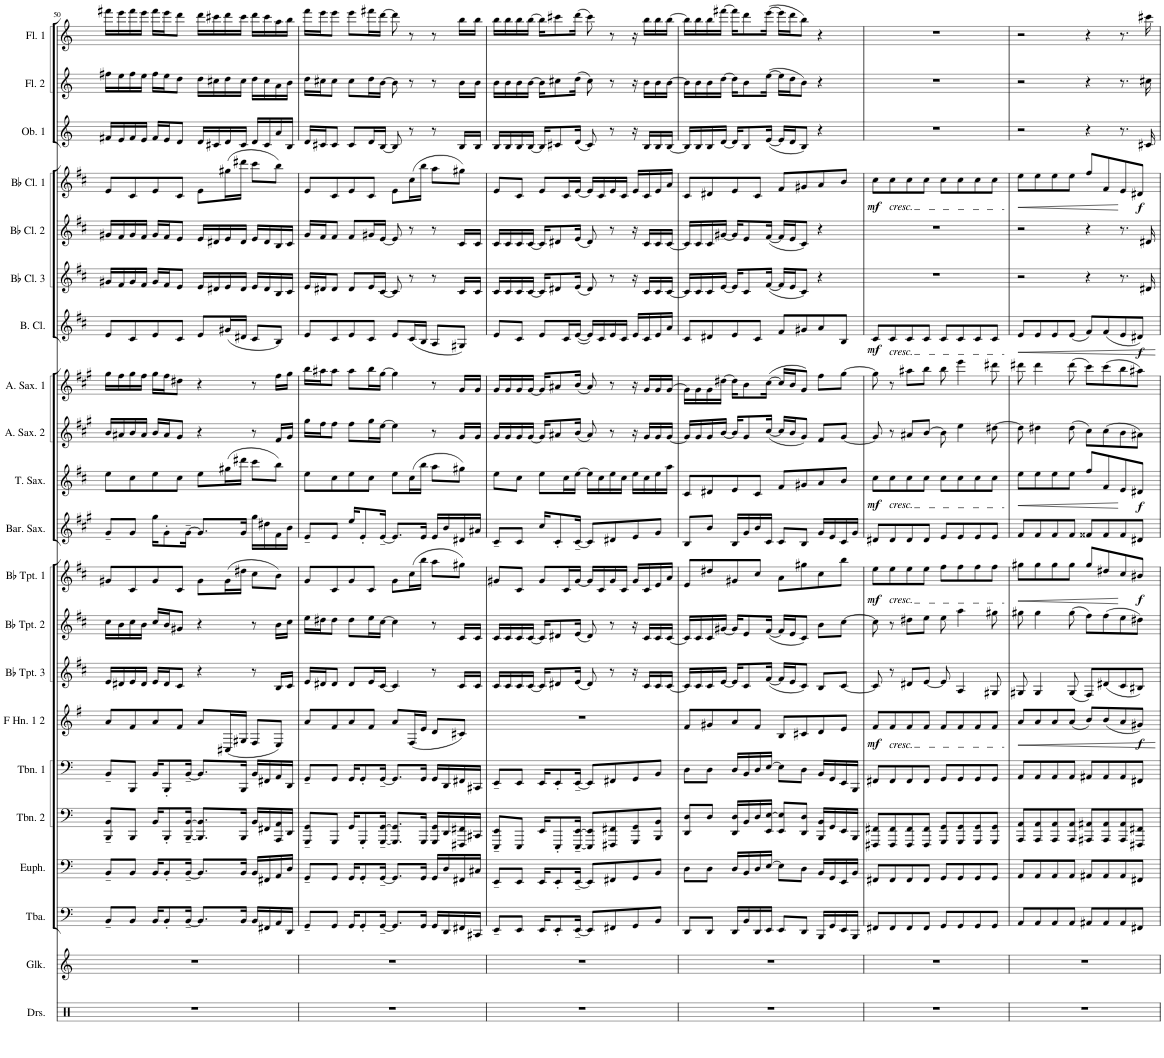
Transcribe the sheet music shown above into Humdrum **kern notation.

**kern	**kern	**kern	**kern	**kern	**kern	**kern	**dynam	**kern	**kern	**kern	**dynam	**kern	**kern	**dynam	**kern	**kern	**kern	**dynam	**kern	**kern	**kern	**dynam	**kern	**kern	**kern
*part21	*part20	*part19	*part18	*part17	*part16	*part15	*part15	*part14	*part13	*part12	*part12	*part11	*part10	*part10	*part9	*part8	*part7	*part7	*part6	*part5	*part4	*part4	*part3	*part2	*part1
*staff21	*staff20	*staff19	*staff18	*staff17	*staff16	*staff15	*staff15	*staff14	*staff13	*staff12	*staff12	*staff11	*staff10	*staff10	*staff9	*staff8	*staff7	*staff7	*staff6	*staff5	*staff4	*staff4	*staff3	*staff2	*staff1
*I"Drumset	*I"Glockenspiel	*I"Tuba	*I"Euphonium	*I"Trombone 2	*I"Trombone 1	*I"F Horn 1 &amp; 2	*	*I"Bb Trumpet 3	*I"Bb Trumpet 2	*I"Bb Trumpet 1	*	*I"Baritone Saxophone	*I"Tenor Saxophone	*	*I"Alto Saxophone 2	*I"Alto Saxophone 1	*I"Bass Clarinet	*	*I"Bb Clarinet 3	*I"Bb Clarinet 2	*I"Bb Clarinet 1	*	*I"Oboe 1	*I"Flute 2	*I"Flute 1
*I'Drs.	*I'Glk.	*I'Tba.	*I'Euph.	*I'Tbn. 2	*I'Tbn. 1	*I'F Hn. 1 2	*	*I'Bb Tpt. 3	*I'Bb Tpt. 2	*I'Bb Tpt. 1	*	*I'Bar. Sax.	*I'T. Sax.	*	*I'A. Sax. 2	*I'A. Sax. 1	*I'B. Cl.	*	*I'Bb Cl. 3	*I'Bb Cl. 2	*I'Bb Cl. 1	*	*I'Ob. 1	*I'Fl. 2	*I'Fl. 1
!!LO:PB:g=z
*clefX	*clefG2	*clefF4	*clefF4	*clefF4	*clefF4	*clefG2	*	*clefG2	*clefG2	*clefG2	*	*clefG2	*clefG2	*	*clefG2	*clefG2	*clefG2	*	*clefG2	*clefG2	*clefG2	*	*clefG2	*clefG2	*clefG2
*	*Trd-14c-24	*	*	*	*	*Trd4c7	*	*Trd1c2	*Trd1c2	*Trd1c2	*	*Trd12c21	*Trd8c14	*	*Trd5c9	*Trd5c9	*Trd8c14	*	*Trd1c2	*Trd1c2	*Trd1c2	*	*	*	*
*k[]	*k[]	*k[]	*k[]	*k[]	*k[]	*k[f#]	*	*k[f#c#]	*k[f#c#]	*k[f#c#]	*	*k[f#c#g#]	*k[f#c#]	*	*k[f#c#g#]	*k[f#c#g#]	*k[f#c#]	*	*k[f#c#]	*k[f#c#]	*k[f#c#]	*	*k[]	*k[]	*k[]
*M4/4	*M4/4	*M4/4	*M4/4	*M4/4	*M4/4	*M4/4	*	*M4/4	*M4/4	*M4/4	*	*M4/4	*M4/4	*	*M4/4	*M4/4	*M4/4	*	*M4/4	*M4/4	*M4/4	*	*M4/4	*M4/4	*M4/4
=50	=50	=50	=50	=50	=50	=50	=50	=50	=50	=50	=50	=50	=50	=50	=50	=50	=50	=50	=50	=50	=50	=50	=50	=50	=50
1r	1r	8BB~/L	8BB~/L	8BBB/~ 8BB/~L	8BB~/L	8a/L	.	16e/LL	16cc#\LL	8g#X/L	.	8g#~/L	8ee\L	.	16b/LL	16gg#\LL	8e/L	.	16g#X/LL	16g#X/LL	8e/L	.	16f#X/LL	16ff#X\LL	16fff#X\LL
.	.	.	.	.	.	.	.	16d#X/	16b\	.	.	.	.	.	16a#X/	16ff#\	.	.	16f#/	16f#/	.	.	16e/	16ee\	16eee\
.	.	8BB/J	8BB/J	8BBB/J	8BBB/J	8f#/	.	16e/	16cc#\	8c#/	.	8g#/J	8cc#\	.	16b/	16gg#\	8c#/	.	16g#/	16g#/	8c#/	.	16f#/	16ff#\	16fff#\
.	.	.	.	.	.	.	.	16d#/JJ	16b\JJ	.	.	.	.	.	16a#/JJ	16ff#\JJ	.	.	16f#/JJ	16f#/JJ	.	.	16e/JJ	16ee\JJ	16eee\JJ
.	.	16BB/KL	16BB/KL	16BB/KL	16BB/KL	8a/	.	16e/LL	16cc#/LL	8g#/	.	16gg#\KL	8ee\	.	16b/LL	16gg#\LL	8e/	.	16g#/LL	16g#/LL	8e/	.	16f#/LL	16ff#\LL	16fff#\LL
.	.	8BB'/	8BB'/	8BBB'/	8BBB'/	.	.	16d#/J	16b/J	.	.	8g#'\	.	.	16a#/J	16ff#\J	.	.	16f#/J	16f#/J	.	.	16e/J	16ee\J	16eee\J
.	.	.	.	.	.	8f#/J	.	8c#/J	8g#X/J	8c#/J	.	.	8cc#\J	.	8g#/J	8dd#X\J	8c#/J	.	8e/J	8e/J	8c#/J	.	8d/J	8dd\J	8ddd\J
.	.	[16BB~/Jk	[16BB~/Jk	[16BBB/~ [16BB/~Jk	[16BB~/Jk	.	.	.	.	.	.	[16g#~\Jk	.	.	.	.	.	.	.	.	.	.	.	.	.
.	.	8.BB/L]	8.BB/L]	8.BBB/] 8.BB/]L	8.BB/L]	8a/L	.	4r	4r	8g#\L	.	8.g#/L]	8ee\L	.	4r	4r	8e/L	.	16e/LL	16e/LL	8e\L	.	16d/LL	16dd\LL	16ddd\LL
.	.	.	.	.	.	.	.	.	.	.	.	.	.	.	.	.	.	.	16d#X/	16d#X/	.	.	16c#X/	16cc#X\	16ccc#X\
.	.	.	.	.	.	(16C#X/L	.	.	.	(16g#\L	.	.	(16gg#X\L	.	.	.	(16g#X/L	.	16e/	16e/	(16gg#X\L	.	16d/	16dd\	16ddd\
.	.	16BB/Jk	16BB/Jk	16BBB/Jk	16BBB/Jk	16G#X/JJ	.	.	.	16dd#X\JJ	.	16g#/Jk	16ddd#X\JJ	.	.	.	16d#X/JJ	.	16d#/JJ	16d#/JJ	16ddd#X\JJ	.	16c#/JJ	16cc#\JJ	16ccc#\JJ
.	.	16BB/LL	16BB/LL	16BB/LL	16BB/LL	8F#/L	.	8r	8r	8cc#\L	.	16gg#\LL	8ccc#\L	.	8r	8r	8c#/L	.	16e/LL	16e/LL	8ccc#\L	.	16d/LL	16dd\LL	16ddd\LL
.	.	16FF#X/	16FF#X/	16FF#X/	16FF#X/	.	.	.	.	.	.	16dd#X\	.	.	.	.	.	.	16d#/	16d#/	.	.	16c#/	16cc#\	16ccc#\
.	.	16AA/	16AA/	16AAA/ 16AA/	16AA/	8E/J)	.	16B/LL	16b\LL	8b\J)	.	16f#\	8bb\J)	.	16f#/LL	16ff#\LL	8B/J)	.	16B/	16B/	8bb\J)	.	16a/	16a\	16aa\
.	.	16DD/JJ	16D/JJ	16DD/JJ	16DD/JJ	.	.	16c#/JJ	16cc#\JJ	.	.	16b\JJ	.	.	16g#/JJ	16gg#\JJ	.	.	16c#/JJ	16c#/JJ	.	.	16B/JJ	16b\JJ	16bb\JJ
=51	=51	=51	=51	=51	=51	=51	=51	=51	=51	=51	=51	=51	=51	=51	=51	=51	=51	=51	=51	=51	=51	=51	=51	=51	=51
1r	1r	8GG~/L	8GG~/L	8GGG/~ 8GG/~L	8GG~/L	8a/L	.	16e/LL	16ee\LL	8g/L	.	8e~/L	8ee\L	.	16gg#\LL	16bb\LL	8e/L	.	16e/LL	16g/LL	8e/L	.	16d/LL	16dd\LL	16fff\LL
.	.	.	.	.	.	.	.	16d#X/J	16dd#X\J	.	.	.	.	.	16ff#\J	16aa#X\J	.	.	16d#X/J	16f#/J	.	.	16c#X/J	16cc#X\J	16eee\J
.	.	8GG/J	8GG/J	8GGG/J	8GG/J	8f#/	.	8d#/J	8dd#\J	8c#/	.	8e/J	8cc#\	.	8ff#\J	8aa#\J	8c#/	.	8d#/J	8f#/J	8c#/	.	8c#/J	8cc#\J	8eee\J
.	.	16GG/KL	16GG/KL	16GG/KL	16GG/KL	8a/	.	8d#/L	8dd#\L	8g/	.	16ee/KL	8ee\	.	8ff#\L	8aa#\L	8e/	.	8d#/L	8f#/L	8e/	.	8c#/L	8cc#\L	8eee\L
.	.	8GG'/	8GG'/	8GGG'/	8GG'/	.	.	.	.	.	.	8e'/	.	.	.	.	.	.	.	.	.	.	.	.	.
.	.	.	.	.	.	8f#/J	.	16e/L	16ee\L	8c#/J	.	.	8cc#\J	.	16gg#\L	16bb\L	8c#/J	.	16e/L	16g#X/L	8c#/J	.	16d/L	16dd\L	16fff#X\L
.	.	[16GG~/Jk	[16GG~/Jk	[16GGG/~ [16GG/~Jk	[16GG~/Jk	.	.	[16c#/JJ	[16cc#\JJ	.	.	[16e~/Jk	.	.	[16ee\JJ	[16gg#\JJ	.	.	[16c#/JJ	[16e/JJ	.	.	[16B/JJ	[16b\JJ	[16ddd\JJ
.	.	8.GG/L]	8.GG/L]	8.GGG/] 8.GG/]L	8.GG/L]	8a/L	.	4c#/]	4cc#\]	8g\L	.	8.e/L]	8ee\L	.	4ee\]	4gg#\]	8e/L	.	8c#/]	8e/]	8e\L	.	8B/]	8b\]	8ddd\]
.	.	.	.	.	.	(16F#/L	.	.	.	(16cc#\L	.	.	(16cc#\L	.	.	.	(16c#/L	.	8r	8r	(16cc#\L	.	8r	8r	8r
.	.	16GG/Jk	16GG/Jk	16GGG/Jk	16GG/Jk	16e/JJ	.	.	.	16bb\JJ	.	16e/Jk	16bb\JJ	.	.	.	16B/JJ	.	.	.	16bb\JJ	.	.	.	.
.	.	16GG/LL	16GG/LL	16GGG/ 16GG/LL	16GG/LL	8d/L	.	8r	8r	8aa\L	.	16e/LL	8aa\L	.	8r	8r	8A/L	.	8r	8r	8aa\L	.	8r	8r	8r
.	.	16DD/	16D/	16DD/	16DD/	.	.	.	.	.	.	16b/	.	.	.	.	.	.	.	.	.	.	.	.	.
.	.	16FF#X/	16FF#X/	16FFF#X/ 16FF#X/	16FF#X/	8c#X/J)	.	16c#/LL	16c#/LL	8gg#X\J)	.	16d#X/	8gg#X\J)	.	16g#/LL	16g#/LL	8G#X/J)	.	16c#/LL	16c#/LL	8gg#X\J)	.	16B/LL	16b\LL	16bb\LL
.	.	16CC#X/JJ	16C#X/JJ	16CC#X/JJ	16CC#X/JJ	.	.	16c#/JJ	16c#/JJ	.	.	16a#X/JJ	.	.	16g#/JJ	16g#/JJ	.	.	16c#/JJ	16c#/JJ	.	.	16B/JJ	16b\JJ	16bb\JJ
=52	=52	=52	=52	=52	=52	=52	=52	=52	=52	=52	=52	=52	=52	=52	=52	=52	=52	=52	=52	=52	=52	=52	=52	=52	=52
1r	1r	8EE~/L	8EE~/L	8EEE/~ 8EE/~L	8EE~/L	1r	.	16c#/LL	16c#/LL	8g#X/L	.	8c#~/L	8ee\L	.	16g#/LL	16g#/LL	8e/L	.	16c#/LL	16c#/LL	8e/L	.	16B/LL	16b\LL	16bb\LL
.	.	.	.	.	.	.	.	16c#/	16c#/	.	.	.	.	.	16g#/	16g#/	.	.	16c#/	16c#/	.	.	16B/	16b\	16bb\
.	.	8EE/J	8EE/J	8EEE/J	8EE/J	.	.	16c#/	16c#/	8c#/J	.	8c#/J	8cc#\J	.	16g#/	16g#/	8c#/J	.	16c#/	16c#/	8c#/J	.	16B/	16b\	16bb\
.	.	.	.	.	.	.	.	[16c#/JJ	[16c#/JJ	.	.	.	.	.	[16g#/JJ	[16g#/JJ	.	.	[16c#/JJ	[16c#/JJ	.	.	[16B/JJ	[16b\JJ	[16bb\JJ
.	.	16EE/KL	16EE/KL	16EE/KL	16EE/KL	.	.	16c#/KL]	16c#/KL]	8g#/L	.	16cc#/KL	8ee\L	.	16g#/KL]	16g#/KL]	8e/L	.	16c#/KL]	16c#/KL]	8e/L	.	16B/KL]	16b\KL]	16bb\KL]
.	.	8EE'/	8EE'/	8EEE'/	8EE'/	.	.	8d#X/	8d#X/	.	.	8c#'/	.	.	8a#X/	8a#X/	.	.	8d#X/	8d#X/	.	.	8c#X/	8cc#X\	8ccc#X\
.	.	.	.	.	.	.	.	.	.	16c#/L	.	.	16cc#\L	.	.	.	16c#/L	.	.	.	16c#/L	.	.	.	.
.	.	[16EE~/Jk	[16EE~/Jk	[16EEE/~ [16EE/~Jk	[16EE~/Jk	.	.	(16e/Jk	(16e/Jk	[16g#/JJ	.	[16c#~/Jk	[16ee\JJ	.	(16b/Jk	(16b/Jk	([16e/JJ	.	(16e/Jk	(16e/Jk	[16e/JJ	.	(16d/Jk	(16dd\Jk	(16ddd\Jk
.	.	8EE/L]	8EE/L]	8EEE/] 8EE/]L	8EE/L]	.	.	8d#/)	8d#/)	16g#/LL]	.	8c#/L]	16ee\LL]	.	8a#/)	8a#/)	16e/LL])	.	8d#/)	8d#/)	16e/LL]	.	8c#/)	8cc#\)	8ccc#\)
.	.	.	.	.	.	.	.	.	.	16c#/	.	.	16cc#\	.	.	.	16c#/	.	.	.	16c#/	.	.	.	.
.	.	8FF#X/	8FF#X/	8FFF#X/ 8FF#X/	8FF#X/	.	.	8r	8r	16g#/	.	8d#X/	16ee\	.	8r	8r	16e/	.	8r	8r	16e/	.	8r	8r	8r
.	.	.	.	.	.	.	.	.	.	16c#/JJ	.	.	16cc#\JJ	.	.	.	16c#/JJ	.	.	.	16c#/JJ	.	.	.	.
.	.	8GG/	8GG/	8GGG/ 8GG/	8GG/	.	.	16r	16r	16g#/LL	.	8e/	16ee\LL	.	16r	16r	16e/LL	.	16r	16r	16e/LL	.	16r	16r	16r
.	.	.	.	.	.	.	.	16c#/LL	16c#/LL	16c#/	.	.	16cc#\	.	16g#/LL	16g#/LL	16c#/	.	16c#/LL	16c#/LL	16c#/	.	16B/LL	16b\LL	16bb\LL
.	.	8BB/J	8BB/J	8BBB/ 8BB/J	8BB/J	.	.	16c#/	16c#/	16e/	.	8g#/J	16ee\	.	16g#/	16g#/	16e/	.	16c#/	16c#/	16e/	.	16B/	16b\	16bb\
.	.	.	.	.	.	.	.	[16c#/JJ	[16c#/JJ	16a/JJ	.	.	16aa\JJ	.	[16g#/JJ	[16g#/JJ	16a/JJ	.	[16c#/JJ	[16c#/JJ	16a/JJ	.	[16B/JJ	[16b\JJ	[16bb\JJ
=53	=53	=53	=53	=53	=53	=53	=53	=53	=53	=53	=53	=53	=53	=53	=53	=53	=53	=53	=53	=53	=53	=53	=53	=53	=53
1r	1r	8DD/L	8D\L	8DD/ 8D/L	8D\L	8f#/L	.	16c#/LL]	16c#/LL]	8e/L	.	8B/L	8c#/L	.	16g#/LL]	16g#\LL]	8c#/L	.	16c#/LL]	16c#/LL]	8c#/L	.	16B/LL]	16b\LL]	16bb\LL]
.	.	.	.	.	.	.	.	16c#/	16c#/	.	.	.	.	.	16g#/	16g#\	.	.	16c#/	16c#/	.	.	16B/	16b\	16bb\
.	.	8DD/J	8D\J	8D/J	8D\J	8g#X/	.	16c#/	16c#/	8dd#X/	.	8b/J	8d#X/	.	16g#/	16g#\	8d#X/	.	16c#/	16c#/	8d#X/	.	16B/	16b\	16bb\
.	.	.	.	.	.	.	.	[16e/JJ	[16g#X/JJ	.	.	.	.	.	[16b/JJ	[16dd#X\JJ	.	.	[16e/JJ	[16g#X/JJ	.	.	[16d/JJ	[16dd\JJ	[16fff#X\JJ
.	.	16DD/LL	16D/LL	16DD/ 16D/LL	16D/LL	8a/	.	16e/KL]	16g#/KL]	8g#X/	.	16B/LL	8e/	.	16b/KL]	16dd#\KL]	8e/	.	16e/KL]	16g#/KL]	8e/	.	16d/KL]	16dd\KL]	16fff#\KL]
.	.	16BB/	16BB/	16BB/	16BB/	.	.	8c#/	8e/	.	.	16g#/	.	.	8g#/	8b\	.	.	8c#/	8e/	.	.	8B/	8b\	8ddd\
.	.	16DD/	16D/	16D/	16D/	8f#/J	.	.	.	8cc#/J	.	16b/	8c#/J	.	.	.	8c#/J	.	.	.	8c#/J	.	.	.	.
.	.	16EE/JJ	[16E/JJ	16EE/ [16E/JJ	[16E/JJ	.	.	([16f#/Jk	([16f#/Jk	.	.	16c#/JJ	.	.	([16cc#/Jk	([16cc#\Jk	.	.	([16f#/Jk	([16f#/Jk	.	.	([16e/Jk	([16ee\Jk	([16eee\Jk
.	.	8EE/L	8E\L]	8EE/ 8E/]L	8E\L]	8B/L	.	16f#/LL]	16f#/LL]	8a\L	.	8c#/L	8f#/L	.	16cc#/LL]	16cc#/LL]	8f#/L	.	16f#/LL]	16f#/LL]	8f#/L	.	16e/LL]	16ee\LL]	16eee\LL]
.	.	.	.	.	.	.	.	16e/J	16e/J	.	.	.	.	.	16b/J	16b/J	.	.	16e/J	16e/J	.	.	16d/J	16dd\J	16ddd\J
.	.	8DD/J	8D\J	8DD/ 8D/J	8D\J	8c#X/	.	8c#/J)	8c#/J)	8gg#X\	.	8B/J	8g#X/	.	8g#/J)	8g#/J)	8g#X/	.	8c#/J)	8c#/J)	8g#X/	.	8B/J)	8b\J)	8bb\J)
.	.	16BBB/LL	16BB/LL	16BBB/ 16BB/LL	16BB/LL	8d/	.	8B/L	8b\L	8cc#\	.	16g#/LL	8a/	.	8f#/L	8ff#\L	8a/	.	4r	4r	8a/	.	4r	4r	4r
.	.	16GG/	16GG/	16GG/	16GG/	.	.	.	.	.	.	16e/	.	.	.	.	.	.	.	.	.	.	.	.	.
.	.	16EE/	16EE/	16EE/	16EE/	8e/J	.	[8c#/J	[8cc#\J	8bb\J	.	16c#/	8b/J	.	[8g#/J	[8gg#\J	8B/J	.	.	.	8b/J	.	.	.	.
.	.	16BBB/JJ	16BB/JJ	16BBB/JJ	16BBB/JJ	.	.	.	.	.	.	16g#/JJ	.	.	.	.	.	.	.	.	.	.	.	.	.
=54	=54	=54	=54	=54	=54	=54	=54	=54	=54	=54	=54	=54	=54	=54	=54	=54	=54	=54	=54	=54	=54	=54	=54	=54	=54
!	!	!	!	!	!	!	!LO:DY:b	!	!	!	!LO:DY:b	!	!	!LO:DY:b	!	!	!	!LO:DY:b	!	!	!	!LO:DY:b	!	!	!
1r	1r	8FF#X/L	8FF#X/L	8FFF#X/ 8FF#X/L	8FF#X/L	8f#/L	mf	8c#/]	8cc#\]	8ee\L	mf	8d#X/L	8cc#\L	mf	8g#/]	8gg#\]	8c#/L	mf	1r	1r	8cc#\L	mf	1r	1r	1r
!	!	!	!	!	!	!	!	!	!	!	!	!	!	!	!	!	!	!	!	!	!LO:TX:b:i:t=cresc.	!	!	!	!
!	!	!	!	!	!	!	!	!	!	!	!	!	!	!	!	!	!LO:TX:b:i:t=cresc.	!	!	!	!	!	!	!	!
!	!	!	!	!	!	!	!	!	!	!	!	!	!LO:TX:b:i:t=cresc.	!	!	!	!	!	!	!	!	!	!	!	!
!	!	!	!	!	!	!	!	!	!	!LO:TX:b:i:t=cresc.	!	!	!	!	!	!	!	!	!	!	!	!	!	!	!
!	!	!	!	!	!	!LO:TX:b:i:t=cresc.	!	!	!	!	!	!	!	!	!	!	!	!	!	!	!	!	!	!	!
.	.	8FF#/	8FF#/	8FFF#/ 8FF#/	8FF#/	8f#/	.	8r	8r	8ee\	.	8d#/	8cc#\	.	8r	8r	8c#/	.	.	.	8cc#\	.	.	.	.
.	.	8FF#/	8FF#/	8FFF#/ 8FF#/	8FF#/	8f#/	.	8d#X/L	8dd#X\L	8ee\	.	8d#/	8cc#\	.	8a#X/L	8aa#X\L	8c#/	.	.	.	8cc#\	.	.	.	.
.	.	8FF#/J	8FF#/J	8FFF#/ 8FF#/J	8FF#/J	8f#/J	.	[8e/J	8ee\J	8ee\J	.	8d#/J	8cc#\J	.	[8b/J	8bb\J	8c#/J	.	.	.	8cc#\J	.	.	.	.
.	.	8GG/L	8GG/L	8GGG/ 8GG/L	8GG/L	8f#/L	.	8e/]	8ee\	8ff#\L	.	8e/L	8cc#\L	.	8b\]	8bb\	8c#/L	.	.	.	8cc#\L	.	.	.	.
.	.	8GG/	8GG/	8GGG/ 8GG/	8GG/	8f#/	.	4A/	4aa\	8ff#\	.	8e/	8cc#\	.	4ee\	4eee\	8c#/	.	.	.	8cc#\	.	.	.	.
.	.	8GG/	8GG/	8GGG/ 8GG/	8GG/	8f#/	.	.	.	8ff#\	.	8e/	8cc#\	.	.	.	8c#/	.	.	.	8cc#\	.	.	.	.
.	.	8GG/J	8GG/J	8GGG/ 8GG/J	8GG/J	8f#/J	.	8G#X/	8gg#X\	8ff#\J	.	8e/J	8cc#\J	.	[8dd#X\	8ddd#X\	8c#/J	.	.	.	8cc#\J	.	.	.	.
=55	=55	=55	=55	=55	=55	=55	=55	=55	=55	=55	=55	=55	=55	=55	=55	=55	=55	=55	=55	=55	=55	=55	=55	=55	=55
!	!	!	!	!	!	!	!LO:HP:b	!	!	!	!LO:HP:b	!	!	!LO:HP:b	!	!	!	!LO:HP:b	!	!	!	!LO:HP:b	!	!	!
1r	1r	8AA/L	8AA/L	8AAA/ 8AA/L	8AA/L	8a/L	<	8G#X/	8gg#X\	8gg#X\L	<	8f#/L	8ee\L	<	8dd#\]	8ddd#X\	8e/L	<	2r	2r	8ee\L	<	2r	2r	2r
.	.	8AA/	8AA/	8AAA/ 8AA/	8AA/	8a/	.	4G#/	4gg#\	8gg#\	.	8f#/	8ee\	.	4dd#X\	4ddd#\	8e/	.	.	.	8ee\	.	.	.	.
.	.	8AA/	8AA/	8AAA/ 8AA/	8AA/	8a/	.	.	.	8gg#\	.	8f#/	8ee\	.	.	.	8e/	.	.	.	8ee\	.	.	.	.
.	.	8AA/J	8AA/J	8AAA/ 8AA/J	8AA/J	(8a/J	.	(8G#/	(8gg#\	8gg#\J	.	8f#/J	8ee\J	.	(8dd#\	(8ddd#\	(8e/J	.	.	.	8ee\J	.	.	.	.
.	.	8AA#X/L	8AA#X/L	8AAA#X/ 8AA#X/L	8AA#X/L	8b/L)	.	8F#/L)	8ff#\L)	8gg#/L	.	8f##X/L	8ff#/L	.	8cc#\L)	8ccc#\L)	8f#/L)	.	4r	4r	8ff#/L	.	4r	4r	4r
.	.	8AA#/	8AA#/	8AAA#/ 8AA#/	8AA#/	(8b/	.	(8d#X/	(8ff#\	8dd#X/	.	8f##/	8f#/	.	(8cc#\	(8ccc#\	(8f#/	.	.	.	8f#/	.	.	.	.
.	.	8AA#/	8AA#/	8AAA#/ 8AA#/	8AA#/	8a/	.	8c#/	8ee\	8cc#/	.	8f##/	8e/	.	8b\	8bb\	8e/	.	8.r	8.r	8e/	.	8.r	8.r	8.r
!	!	!	!	!	!	!	!LO:DY:b	!	!	!	!LO:DY:b	!	!	!LO:DY:b	!	!	!	!LO:DY:b	!	!	!	!LO:DY:b	!	!	!
.	.	8FF#X/J	8FF#X/J	8FFF#X/ 8FF#X/J	8FF#X/J	8g#X/J)	f	8B#X/J)	8dd#X\J)	8b#X/J	f	8d#X/J	8d#X/J	f	8a#X\J)	8aa#X\J)	8d#X/J)	f	.	.	8d#X/J	f	.	.	.
.	.	.	.	.	.	.	.	.	.	.	.	.	.	.	.	.	.	.	16d#X/	16d#X/	.	.	16c#X/	16cc#X\	16ccc#X\
.	.	.	.	.	.	.	[	.	.	.	[	.	.	[	.	.	.	[	.	.	.	[	.	.	.
=	=	=	=	=	=	=	=	=	=	=	=	=	=	=	=	=	=	=	=	=	=	=	=	=	=
*-	*-	*-	*-	*-	*-	*-	*-	*-	*-	*-	*-	*-	*-	*-	*-	*-	*-	*-	*-	*-	*-	*-	*-	*-	*-
